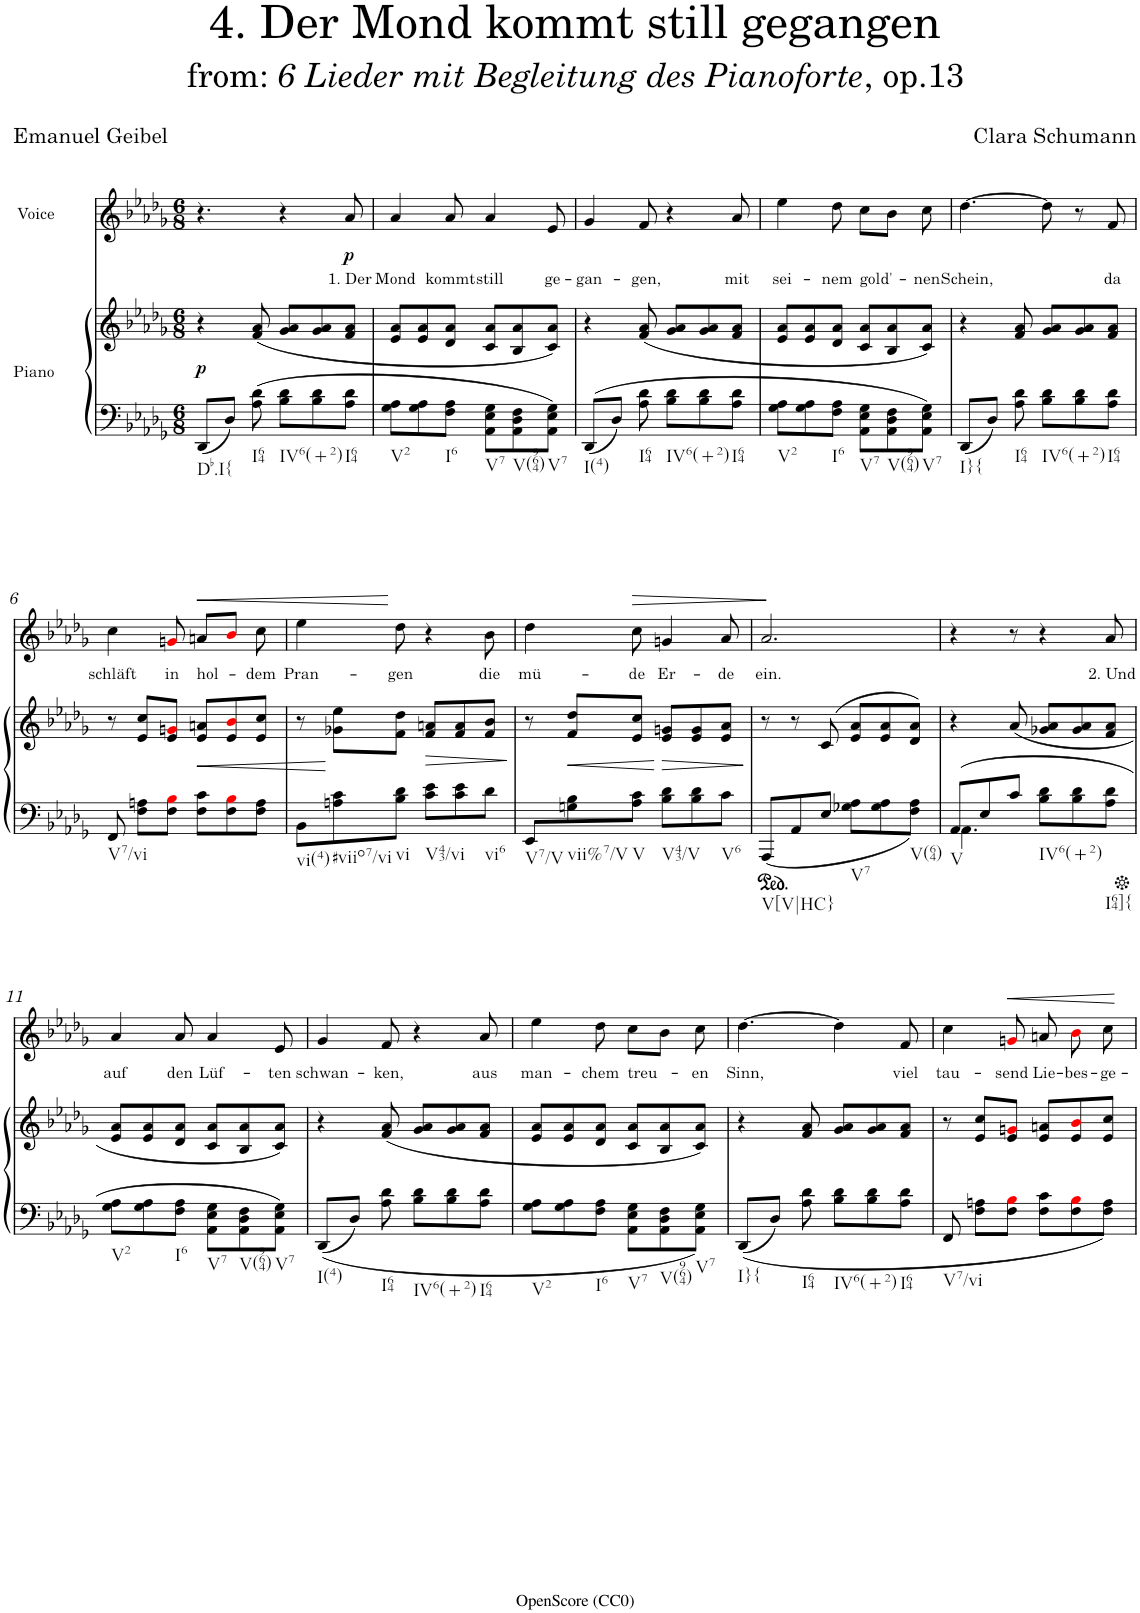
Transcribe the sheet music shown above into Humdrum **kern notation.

**kern	**kern	**dynam	**kern	**text	**dynam
*part2	*part2	*part2	*part1	*part1	*part1
*staff3	*staff2	*staff2/3	*staff1	*staff1	*staff1
*I"Piano	*	*	*I"Voice	*	*
*I'Pno	*	*	*	*	*
*clefF4	*clefG2	*	*clefG2	*	*
*k[b-e-a-d-g-]	*k[b-e-a-d-g-]	*	*k[b-e-a-d-g-]	*	*
*M6/8	*M6/8	*	*M6/8	*	*
=1	=1	=1	=1	=1	=1
!LO:TX:b:t=Db.I{	!	!	!	!	!
!	!	!LO:DY:b	!	!	!
8DD-/L	4r	p	4.r	.	.
8D-/J	.	.	.	.	.
!LO:TX:b:t=I64	!	!	!	!	!
8A-\ 8d-\	(8f/ 8a-/	.	.	.	.
!LO:TX:b:t=IV6(+2)	!	!	!	!	!
8B-\ 8d-\L	8g-/ 8a-/L	.	4r	.	.
8B-\ 8d-\	8g-/ 8a-/	.	.	.	.
!LO:TX:b:t=I64	!	!	!	!	!
!	!	!	!	!LO:LY:b	!LO:DY:b
8A-\ 8d-\J	8f/ 8a-/J	.	8a-/	1. Der	p
=2	=2	=2	=2	=2	=2
!LO:TX:b:t=V2	!	!	!	!	!
!	!	!	!	!LO:LY:b	!
8G-\ 8A-\L	8e-/ 8a-/L	.	4a-/	Mond	.
8G-\ 8A-\	8e-/ 8a-/	.	.	.	.
!LO:TX:b:t=I6	!	!	!	!	!
!	!	!	!	!LO:LY:b	!
8F\ 8A-\J	8d-/ 8a-/J	.	8a-/	kommt	.
!LO:TX:b:t=V7	!	!	!	!	!
!	!	!	!	!LO:LY:b	!
8AA-\ 8E-\ 8G-\L	8c/ 8a-/L	.	4a-/	still	.
!LO:TX:b:t=V(964)	!	!	!	!	!
8AA-\ 8D-\ 8F\	8B-/ 8a-/	.	.	.	.
!LO:TX:b:t=V7	!	!	!	!	!
!	!	!	!	!LO:LY:b	!
8AA-\ 8E-\ 8G-\J	8c/ 8a-/J)	.	8e-/	ge-	.
=3	=3	=3	=3	=3	=3
!LO:TX:b:t=I(4)	!	!	!	!	!
!	!	!	!	!LO:LY:b	!
8DD-/L	4r	.	4g-/	-gan-	.
8D-/J	.	.	.	.	.
!LO:TX:b:t=I64	!	!	!	!	!
!	!	!	!	!LO:LY:b	!
8A-\ 8d-\	(8f/ 8a-/	.	8f/	-gen,	.
!LO:TX:b:t=IV6(+2)	!	!	!	!	!
8B-\ 8d-\L	8g-/ 8a-/L	.	4r	.	.
8B-\ 8d-\	8g-/ 8a-/	.	.	.	.
!LO:TX:b:t=I64	!	!	!	!	!
!	!	!	!	!LO:LY:b	!
8A-\ 8d-\J	8f/ 8a-/J	.	8a-/	mit	.
=4	=4	=4	=4	=4	=4
!LO:TX:b:t=V2	!	!	!	!	!
!	!	!	!	!LO:LY:b	!
8G-\ 8A-\L	8e-/ 8a-/L	.	4ee-\	sei-	.
8G-\ 8A-\	8e-/ 8a-/	.	.	.	.
!LO:TX:b:t=I6	!	!	!	!	!
!	!	!	!	!LO:LY:b	!
8F\ 8A-\J	8d-/ 8a-/J	.	8dd-\	-nem	.
!LO:TX:b:t=V7	!	!	!	!	!
!	!	!	!	!LO:LY:b	!
8AA-\ 8E-\ 8G-\L	8c/ 8a-/L	.	8cc\L	gold'-	.
!LO:TX:b:t=V(964)	!	!	!	!	!
8AA-\ 8D-\ 8F\	8B-/ 8a-/	.	8b-\J	.	.
!LO:TX:b:t=V7	!	!	!	!	!
!	!	!	!	!LO:LY:b	!
8AA-\ 8E-\ 8G-\J	8c/ 8a-/J)	.	8cc\	nen	.
=5	=5	=5	=5	=5	=5
!LO:TX:b:t=I}{	!	!	!	!	!
!	!	!	!	!LO:LY:b	!
8DD-/L	4r	.	[4.dd-\	Schein,	.
8D-/J	.	.	.	.	.
!LO:TX:b:t=I64	!	!	!	!	!
8A-\ 8d-\	8f/ 8a-/	.	.	.	.
!LO:TX:b:t=IV6(+2)	!	!	!	!	!
8B-\ 8d-\L	8g-/ 8a-/L	.	8dd-\]	.	.
8B-\ 8d-\	8g-/ 8a-/	.	8r	.	.
!LO:TX:b:t=I64	!	!	!	!	!
!	!	!	!	!LO:LY:b	!
8A-\ 8d-\J	8f/ 8a-/J	.	8f/	da	.
!!LO:LB:g=z
=6	=6	=6	=6	=6	=6
!LO:TX:b:t=V7/vi	!	!	!	!	!
!	!	!	!	!LO:LY:b	!
8FF/	8r	.	4cc\	schläft	.
8F\ 8An\L	8e-/ 8cc/L	.	.	.	.
!	!	!	!	!LO:LY:b	!
8F\ 8B-i\J	8e-/ 8gni/J	.	8gni/	in	.
!	!	!LO:HP:b	!	!LO:LY:b	!LO:HP:b
8F\ 8c\L	8e-/ 8an/L	<	8an/L	hol-	<
8F\ 8B-i\	8e-/ 8b-i/	.	8b-i/J	.	.
!	!	!	!	!LO:LY:b	!
8F\ 8A\J	8e-/ 8cc/J	.	8cc\	-dem	.
=7	=7	=7	=7	=7	=7
!LO:TX:b:t=vi(4)	!	!	!	!	!
!	!	!	!	!LO:LY:b	!
8BB-\L	8r	.	4ee-\	Pran-	.
!LO:TX:b:t=#viio7/vi	!	!	!	!	!
8An\ 8c\	8g-X\ 8ee-\L	[	.	.	.
!LO:TX:b:t=vi	!	!	!	!	!
!	!	!	!	!LO:LY:b	!
8B-\ 8d-\J	8f\ 8dd-\J	.	8dd-\	-gen	[
!LO:TX:b:t=V43/vi	!	!	!	!	!
!	!	!LO:HP:b	!	!	!
8c\ 8e-\L	8f/ 8an/L	>	4r	.	.
8c\ 8e-\	8f/ 8a/	.	.	.	.
!LO:TX:b:t=vi6	!	!	!	!	!
!	!	!	!	!LO:LY:b	!
8d-\J	8f/ 8b-/J	.	8b-\	die	.
.	.	]	.	.	.
=8	=8	=8	=8	=8	=8
!LO:TX:b:t=V7/V	!	!	!	!	!
!	!	!	!	!LO:LY:b	!
8EE-/L	8r	.	4dd-\	mü-	.
!LO:TX:b:t=vii%7/V	!	!	!	!	!
!	!	!LO:HP:b	!	!	!
8Gn\ 8B-\	8f/ 8dd-/L	<	.	.	.
!LO:TX:b:t=V	!	!	!	!	!
!	!	!	!	!LO:LY:b	!LO:HP:b
8A-\ 8c\J	8e-/ 8cc/J	.	8cc\	-de	>
!LO:TX:b:t=V43/V	!	!	!	!	!
!	!	!LO:HP:n=1:b	!	!LO:LY:b	!
8B-\ 8d-\L	8e-/ 8gn/L	[ >	4gn/	Er-	.
8B-\ 8d-\	8e-/ 8g/	.	.	.	.
!LO:TX:b:t=V6	!	!	!	!	!
!	!	!	!	!LO:LY:b	!
8c\J	8e-/ 8a-/J	.	8a-/	-de	.
.	.	]	.	.	]
=9	=9	=9	=9	=9	=9
!LO:TX:b:t=V[V|HC}	!	!	!	!	!
!	!	!	!	!LO:LY:b	!
8AAA-/L	8r	.	2.a-/	ein.	.
8AA-/	8r	.	.	.	.
8E-/J	(>8c/	.	.	.	.
!LO:TX:b:t=V7	!	!	!	!	!
8G-X\ 8A-\L	8e-/ 8a-/L	.	.	.	.
8G-\ 8A-\	8e-/ 8a-/	.	.	.	.
!LO:TX:b:t=V(64)	!	!	!	!	!
8F\ 8A-\J	8d-/ 8a-/J)	.	.	.	.
=10	=10	=10	=10	=10	=10
*^	*	*	*	*	*
!LO:TX:b:t=V	!	!	!	!	!	!
8AA-/L	4.AA-\	4r	.	4r	.	.
8E-/	.	.	.	.	.	.
8c/J	.	(8a-/	.	8r	.	.
!LO:TX:b:t=IV6(+2)	!	!	!	!	!	!
8B-\ 8d-\L	4.ryy	8g-X/ 8a-/L	.	4r	.	.
8B-\ 8d-\	.	8g-/ 8a-/	.	.	.	.
!LO:TX:b:t=I64]{	!	!	!	!	!	!
!	!	!	!	!	!LO:LY:b	!
8A-\ 8d-\J	.	8f/ 8a-/J	.	8a-/	2. Und	.
*v	*v	*	*	*	*	*
!!LO:LB:g=z
=11	=11	=11	=11	=11	=11
!LO:TX:b:t=V2	!	!	!	!	!
!	!	!	!	!LO:LY:b	!
8G-\ 8A-\L	8e-/ 8a-/L	.	4a-/	auf	.
8G-\ 8A-\	8e-/ 8a-/	.	.	.	.
!LO:TX:b:t=I6	!	!	!	!	!
!	!	!	!	!LO:LY:b	!
8F\ 8A-\J	8d-/ 8a-/J	.	8a-/	den	.
!LO:TX:b:t=V7	!	!	!	!	!
!	!	!	!	!LO:LY:b	!
8AA-\ 8E-\ 8G-\L	8c/ 8a-/L	.	4a-/	Lüf-	.
!LO:TX:b:t=V(964)	!	!	!	!	!
8AA-\ 8D-\ 8F\	8B-/ 8a-/	.	.	.	.
!LO:TX:b:t=V7	!	!	!	!	!
!	!	!	!	!LO:LY:b	!
8AA-\ 8E-\ 8G-\J	8c/ 8a-/J)	.	8e-/	-ten	.
=12	=12	=12	=12	=12	=12
!LO:TX:b:t=I(4)	!	!	!	!	!
!	!	!	!	!LO:LY:b	!
8DD-/L	4r	.	4g-/	schwan-	.
8D-/J	.	.	.	.	.
!LO:TX:b:t=I64	!	!	!	!	!
!	!	!	!	!LO:LY:b	!
8A-\ 8d-\	(8f/ 8a-/	.	8f/	-ken,	.
!LO:TX:b:t=IV6(+2)	!	!	!	!	!
8B-\ 8d-\L	8g-/ 8a-/L	.	4r	.	.
8B-\ 8d-\	8g-/ 8a-/	.	.	.	.
!LO:TX:b:t=I64	!	!	!	!	!
!	!	!	!	!LO:LY:b	!
8A-\ 8d-\J	8f/ 8a-/J	.	8a-/	aus	.
=13	=13	=13	=13	=13	=13
!LO:TX:b:t=V2	!	!	!	!	!
!	!	!	!	!LO:LY:b	!
8G-\ 8A-\L	8e-/ 8a-/L	.	4ee-\	man-	.
8G-\ 8A-\	8e-/ 8a-/	.	.	.	.
!LO:TX:b:t=I6	!	!	!	!	!
!	!	!	!	!LO:LY:b	!
8F\ 8A-\J	8d-/ 8a-/J	.	8dd-\	-chem	.
!LO:TX:b:t=V7	!	!	!	!	!
!	!	!	!	!LO:LY:b	!
8AA-\ 8E-\ 8G-\L	8c/ 8a-/L	.	8cc\L	treu-	.
!LO:TX:b:t=V(964)	!	!	!	!	!
8AA-\ 8D-\ 8F\	8B-/ 8a-/	.	8b-\J	.	.
!LO:TX:b:t=V7	!	!	!	!	!
!	!	!	!	!LO:LY:b	!
8AA-\ 8E-\ 8G-\J	8c/ 8a-/J)	.	8cc\	-en	.
=14	=14	=14	=14	=14	=14
!LO:TX:b:t=I}{	!	!	!	!	!
!	!	!	!	!LO:LY:b	!
8DD-/L	4r	.	[4.dd-\	Sinn,	.
8D-/J	.	.	.	.	.
!LO:TX:b:t=I64	!	!	!	!	!
8A-\ 8d-\	8f/ 8a-/	.	.	.	.
!LO:TX:b:t=IV6(+2)	!	!	!	!	!
8B-\ 8d-\L	8g-/ 8a-/L	.	4dd-\]	.	.
8B-\ 8d-\	8g-/ 8a-/	.	.	.	.
!LO:TX:b:t=I64	!	!	!	!	!
!	!	!	!	!LO:LY:b	!
8A-\ 8d-\J	8f/ 8a-/J	.	8f/	viel	.
=15	=15	=15	=15	=15	=15
!LO:TX:b:t=V7/vi	!	!	!	!	!
!	!	!	!	!LO:LY:b	!
8FF/	8r	.	4cc\	tau-	.
8F\ 8An\L	8e-/ 8cc/L	.	.	.	.
!	!	!	!	!LO:LY:b	!LO:HP:b
8F\ 8B-i\J	8e-/ 8gni/J	.	8gni/	-send	<
!	!	!	!	!LO:LY:b	!
8F\ 8c\L	8e-/ 8an/L	.	8an/	Lie-	.
!	!	!	!	!LO:LY:b	!
8F\ 8B-i\	8e-/ 8b-i/	.	8b-i\	-bes-	.
!	!	!	!	!LO:LY:b	!
8F\ 8A\J	8e-/ 8cc/J	.	8cc\	-ge-	.
.	.	.	.	.	[
=	=	=	=	=	=
*-	*-	*-	*-	*-	*-
